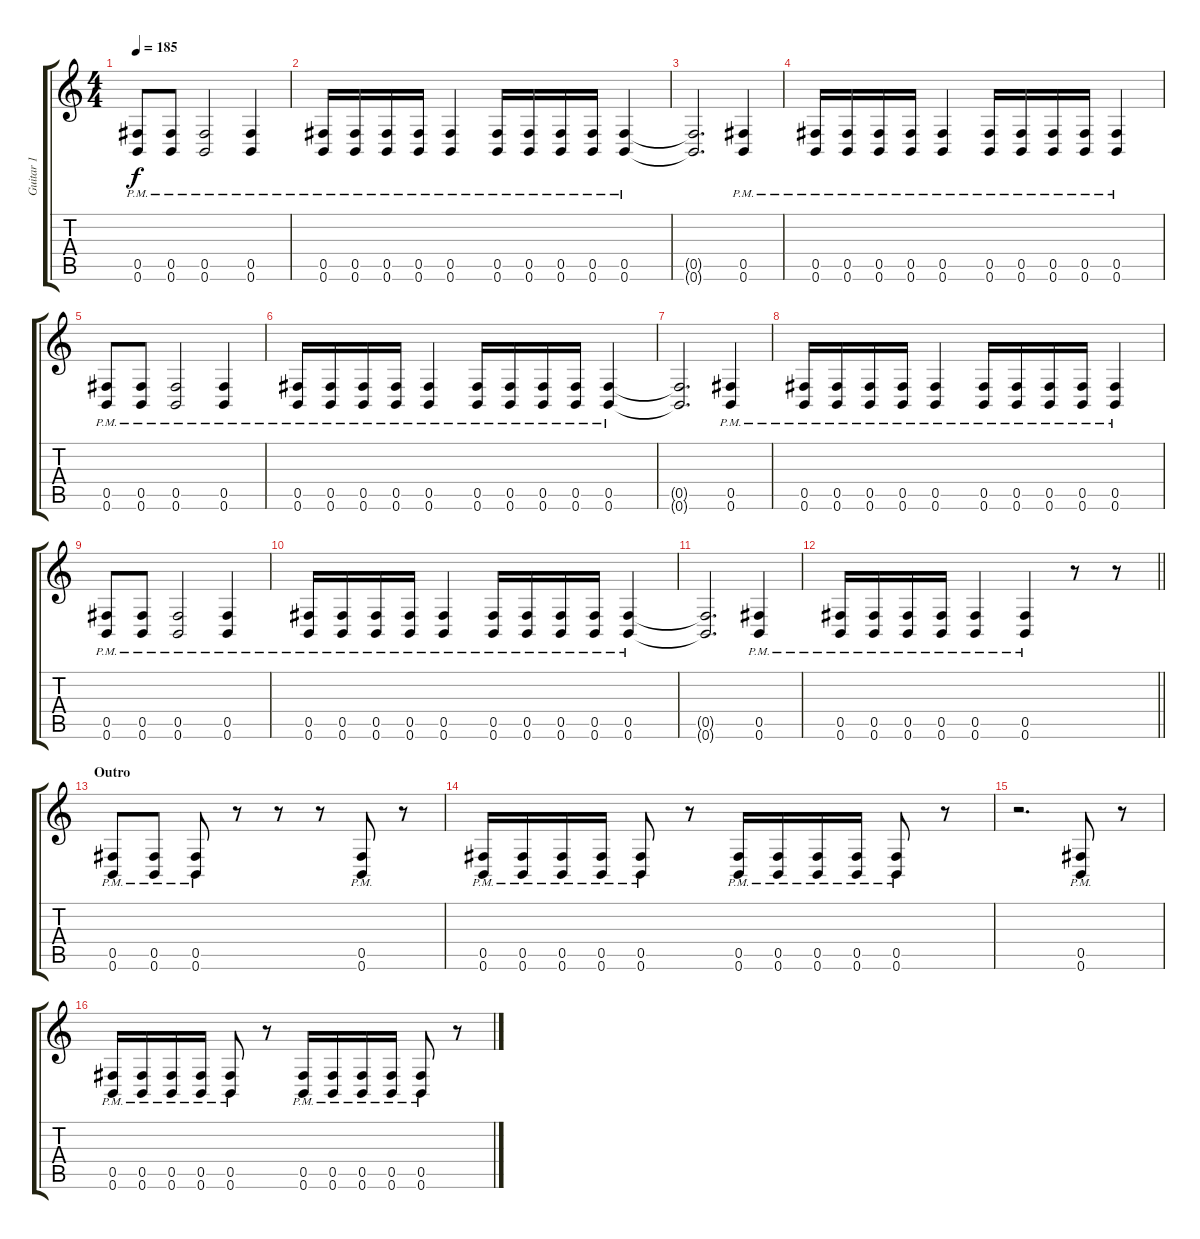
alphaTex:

\track ("Guitar 1" "Guitar 1") {instrument distortionguitar}
\staff {score tabs}
\tuning (Db4 Ab3 E3 B2 Gb2 B1) {hide}
\ts (4 4)
\tempo 185
\clef g2
\ks c
(0.5{pm} 0.6{pm}).8{dy f} (0.5{pm} 0.6{pm}).8 (0.5{pm} 0.6{pm}).2 (0.5{pm} 0.6{pm}).4 |
(0.5{pm} 0.6{pm}).16 (0.5{pm} 0.6{pm}).16 (0.5{pm} 0.6{pm}).16 (0.5{pm} 0.6{pm}).16 (0.5{pm} 0.6{pm}).4 (0.5{pm} 0.6{pm}).16 (0.5{pm} 0.6{pm}).16 (0.5{pm} 0.6{pm}).16 (0.5{pm} 0.6{pm}).16 (0.5{pm} 0.6{pm}).4 |
(0.5{t} 0.6{t}).2{d} (0.5{pm} 0.6{pm}).4 |
(0.5{pm} 0.6{pm}).16 (0.5{pm} 0.6{pm}).16 (0.5{pm} 0.6{pm}).16 (0.5{pm} 0.6{pm}).16 (0.5{pm} 0.6{pm}).4 (0.5{pm} 0.6{pm}).16 (0.5{pm} 0.6{pm}).16 (0.5{pm} 0.6{pm}).16 (0.5{pm} 0.6{pm}).16 (0.5{pm} 0.6{pm}).4 |
(0.5{pm} 0.6{pm}).8 (0.5{pm} 0.6{pm}).8 (0.5{pm} 0.6{pm}).2 (0.5{pm} 0.6{pm}).4 |
(0.5{pm} 0.6{pm}).16 (0.5{pm} 0.6{pm}).16 (0.5{pm} 0.6{pm}).16 (0.5{pm} 0.6{pm}).16 (0.5{pm} 0.6{pm}).4 (0.5{pm} 0.6{pm}).16 (0.5{pm} 0.6{pm}).16 (0.5{pm} 0.6{pm}).16 (0.5{pm} 0.6{pm}).16 (0.5{pm} 0.6{pm}).4 |
(0.5{t} 0.6{t}).2{d} (0.5{pm} 0.6{pm}).4 |
(0.5{pm} 0.6{pm}).16 (0.5{pm} 0.6{pm}).16 (0.5{pm} 0.6{pm}).16 (0.5{pm} 0.6{pm}).16 (0.5{pm} 0.6{pm}).4 (0.5{pm} 0.6{pm}).16 (0.5{pm} 0.6{pm}).16 (0.5{pm} 0.6{pm}).16 (0.5{pm} 0.6{pm}).16 (0.5{pm} 0.6{pm}).4 |
(0.5{pm} 0.6{pm}).8 (0.5{pm} 0.6{pm}).8 (0.5{pm} 0.6{pm}).2 (0.5{pm} 0.6{pm}).4 |
(0.5{pm} 0.6{pm}).16 (0.5{pm} 0.6{pm}).16 (0.5{pm} 0.6{pm}).16 (0.5{pm} 0.6{pm}).16 (0.5{pm} 0.6{pm}).4 (0.5{pm} 0.6{pm}).16 (0.5{pm} 0.6{pm}).16 (0.5{pm} 0.6{pm}).16 (0.5{pm} 0.6{pm}).16 (0.5{pm} 0.6{pm}).4 |
(0.5{t} 0.6{t}).2{d} (0.5{pm} 0.6{pm}).4 |
\barLineRight lightlight
(0.5{pm} 0.6{pm}).16 (0.5{pm} 0.6{pm}).16 (0.5{pm} 0.6{pm}).16 (0.5{pm} 0.6{pm}).16 (0.5{pm} 0.6{pm}).4 (0.5{pm} 0.6{pm}).4 r.8 r.8 |
\section ("" "Outro")
(0.5{pm} 0.6{pm}).8 (0.5{pm} 0.6{pm}).8 (0.5{pm} 0.6{pm}).8 r.8 r.8 r.8 (0.5{pm} 0.6{pm}).8 r.8 |
(0.5{pm} 0.6{pm}).16 (0.5{pm} 0.6{pm}).16 (0.5{pm} 0.6{pm}).16 (0.5{pm} 0.6{pm}).16 (0.5{pm} 0.6{pm}).8 r.8 (0.5{pm} 0.6{pm}).16 (0.5{pm} 0.6{pm}).16 (0.5{pm} 0.6{pm}).16 (0.5{pm} 0.6{pm}).16 (0.5{pm} 0.6{pm}).8 r.8 |
r.2{d} (0.5{pm} 0.6{pm}).8 r.8 |
(0.5{pm} 0.6{pm}).16 (0.5{pm} 0.6{pm}).16 (0.5{pm} 0.6{pm}).16 (0.5{pm} 0.6{pm}).16 (0.5{pm} 0.6{pm}).8 r.8 (0.5{pm} 0.6{pm}).16 (0.5{pm} 0.6{pm}).16 (0.5{pm} 0.6{pm}).16 (0.5{pm} 0.6{pm}).16 (0.5{pm} 0.6{pm}).8 r.8
